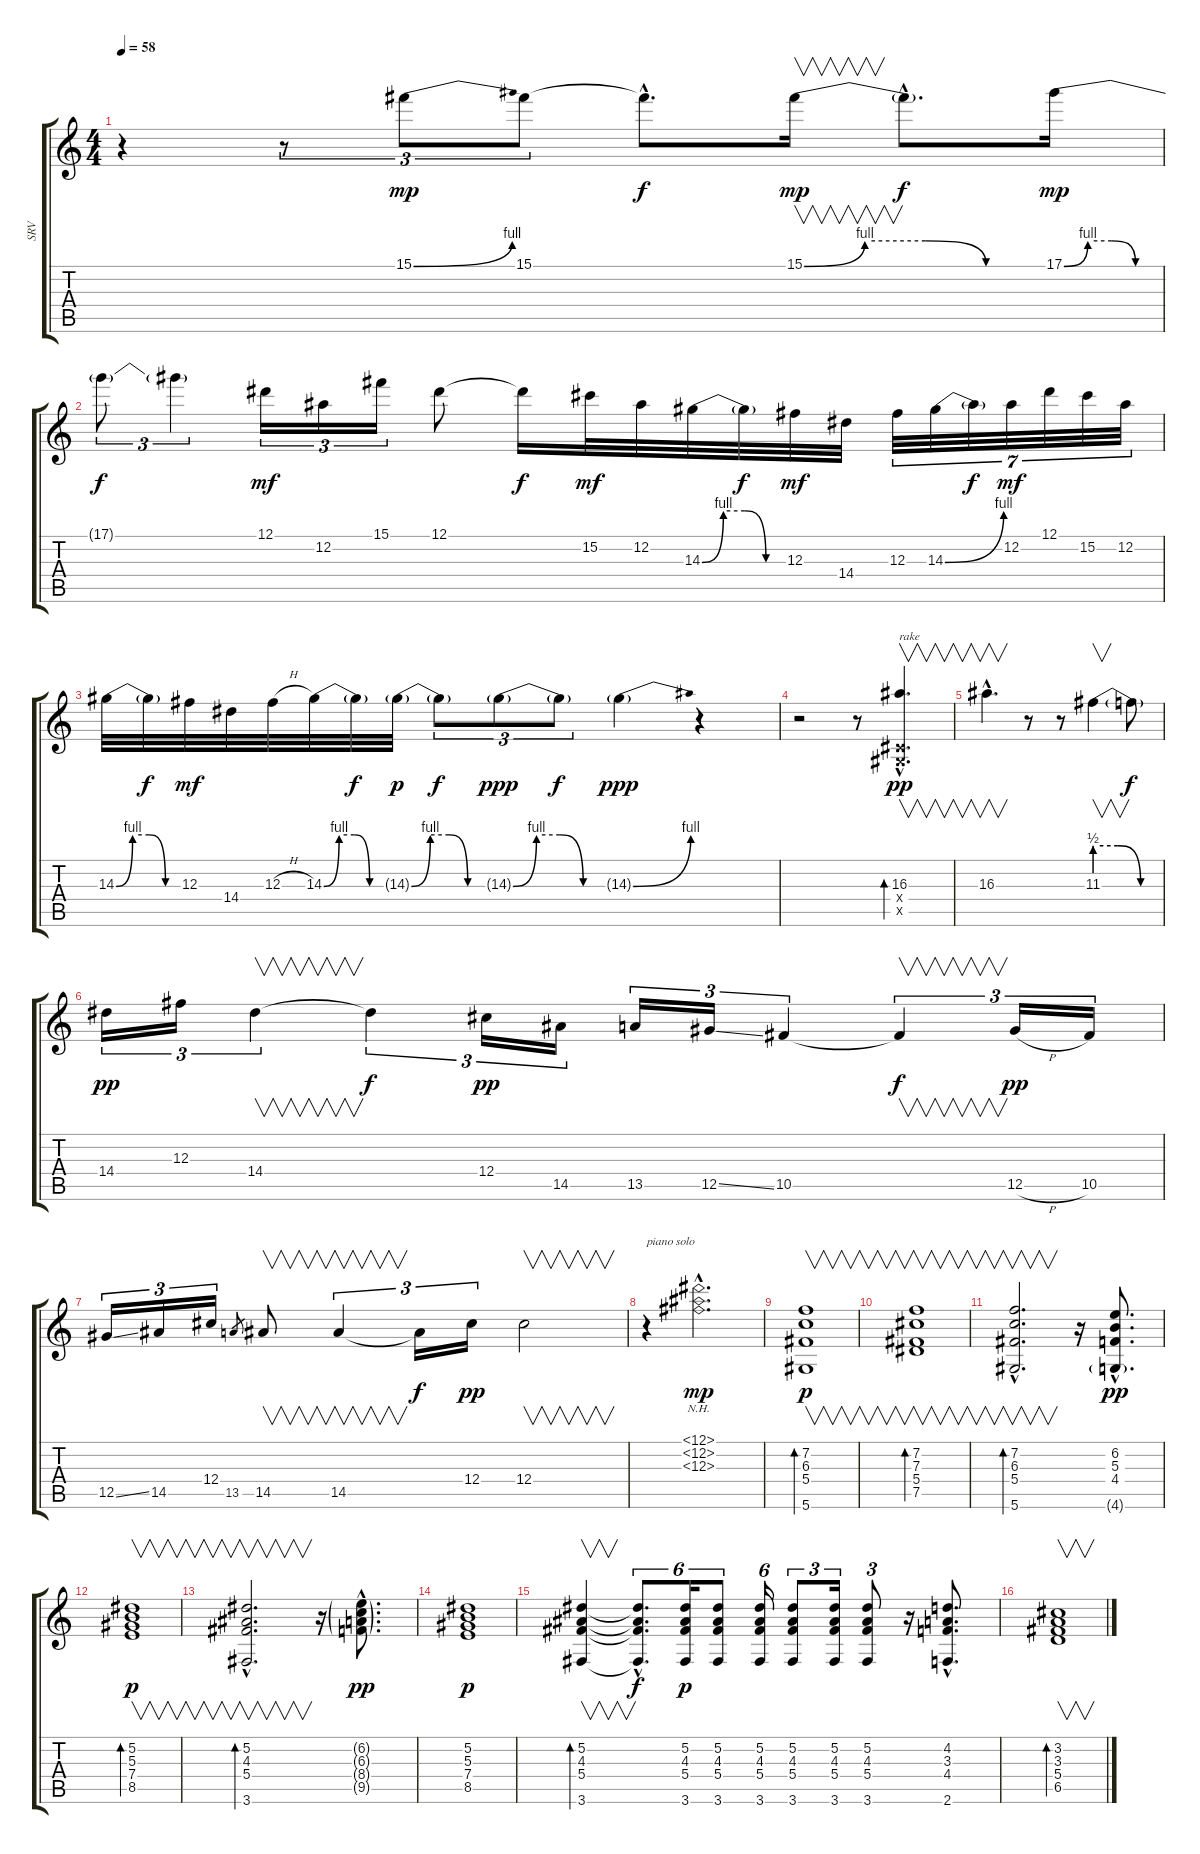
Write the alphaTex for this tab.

\track ("SRV" "SRV") {instrument electricbassfinger}
\staff {score tabs}
\tuning (Eb4 Bb3 Gb3 Db3 Ab2 Eb2) {hide}
\ts (4 4)
\tempo 58
\clef g2
\ks c
r.4{dy f} r.8{tu (3 2)} 15.1{be (bend 0 0 60 4)}.8{tu (3 2) dy mp} 15.1.8{tu (3 2)} 15.1{hac t}.8{d dy f} 15.1{be (custom 0 0 15 4 30 4 45 0 60 0)}.16{v dy mp} 15.1{hac t}.8{d dy f} 17.1{be (custom 0 0 15 4 30 4 45 0 60 0)}.16{dy mp} |
17.1{t}.8{tu (3 2) dy f} 17.1{t}.4{tu (3 2)} 12.1.16{tu (3 2) dy mf} 12.2.16{tu (3 2)} 15.1.16{tu (3 2)} 12.1.8 12.1{t}.16{dy f} 15.2.32{dy mf} 12.2.32 14.3{be (custom 0 0 15 4 30 4 45 0 60 0)}.32 14.3{t}.32{dy f} 12.3.32{dy mf} 14.4.32 12.3.32{tu (7 4)} 14.3{be (bend 0 0 60 4)}.32{tu (7 4)} 14.3{t}.32{tu (7 4) dy f} 12.2.32{tu (7 4) dy mf} 12.1.32{tu (7 4)} 15.2.32{tu (7 4)} 12.2.32{tu (7 4)} |
14.3{be (custom 0 0 15 4 30 4 45 0 60 0)}.32 14.3{t}.32{dy f} 12.3.32{dy mf} 14.4.32 12.3{h}.32 14.3{be (custom 0 0 15 4 30 4 45 0 60 0)}.32 14.3{t}.32{dy f} 14.3{be (custom 0 0 15 4 30 4 45 0 60 0) g}.32{dy p} 14.3{t}.8{tu (3 2) dy f} 14.3{be (custom 0 0 15 4 30 4 45 0 60 0) g}.8{tu (3 2) dy ppp} 14.3{t}.8{tu (3 2) dy f} 14.3{be (bend 0 0 60 4) g}.4{dy ppp} r.4 |
r.2 r.8 (16.3{hac} 0.4{hac x} 0.5{hac x}).4{v d bd 60 txt "rake" dy pp} |
16.3{hac}.4{v d} r.8 r.8 11.3{be (custom 0 2 20 2 40 0 60 0)}.4{v} 11.3{t}.8{dy f} |
14.4.16{tu (3 2) dy pp} 12.3.16{tu (3 2)} 14.4.4{v tu (3 2)} 14.4{t}.4{tu (3 2) dy f} 12.4.16{tu (3 2) dy pp} 14.5.16{tu (3 2)} 13.5.16{tu (3 2)} 12.5{ss}.16{tu (3 2)} 10.5.4{tu (3 2)} 10.5{t}.4{v tu (3 2) dy f} 12.5{h}.16{tu (3 2) dy pp} 10.5.16{tu (3 2)} |
12.5{ss}.16{tu (3 2)} 14.5.16{tu (3 2)} 12.4.16{tu (3 2)} 13.5.8{gr} 14.5.8{v} 14.5.4{v tu (3 2)} 14.5{t}.16{tu (3 2) dy f} 12.4.16{tu (3 2) dy pp} 12.4.2{v} |
r.4{txt "piano solo"} (12.1{nh hac} 12.2{nh hac} 12.3{nh hac}).2{d dy mp} |
(7.2 6.3 5.4 5.6).1{v bd 60 dy p} |
(7.2 7.3 5.4 7.5).1{v bd 60} |
(7.2{hac} 6.3{hac} 5.4{hac} 5.6{hac}).2{v d bd 60} r.16 (6.2{hac} 5.3{hac} 4.4{hac} 4.6{g hac}).8{d dy pp} |
(5.2 5.3 7.4 8.5).1{v bd 60 dy p} |
(5.2{hac} 4.3{hac} 5.4{hac} 3.6{hac}).2{v d bd 60} r.16 (6.2{g hac} 6.3{g hac} 8.4{g hac} 9.5{g hac}).8{d dy pp} |
(5.2 5.3 7.4 8.5).1{dy p} |
(5.2 4.3 5.4 3.6).4{v bd 60} (5.2{hac t} 4.3{hac t} 5.4{hac t} 3.6{hac t}).8{d tu (6 4) dy f} (5.2 4.3 5.4 3.6).16{tu (6 4) dy p} (5.2 4.3 5.4 3.6).8{tu (6 4)} (5.2 4.3 5.4 3.6).16{tu (6 4)} (5.2 4.3 5.4 3.6).8{tu (3 2)} (5.2 4.3 5.4 3.6).16{tu (3 2)} (5.2 4.3 5.4 3.6).8{tu (3 2)} r.16 (4.2{hac} 3.3{hac} 4.4{hac} 2.6{hac}).8{d} |
(3.2 3.3 5.4 6.5).1{v bd 60}
